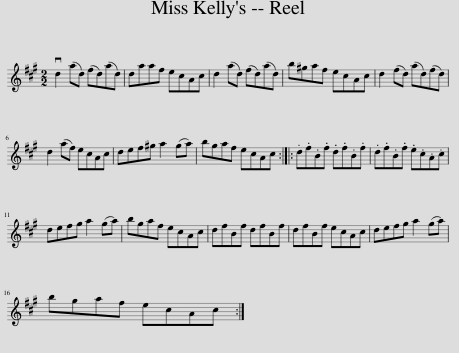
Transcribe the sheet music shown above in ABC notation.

X:1
L:1/8
M:2/2
I:linebreak $
K:A
V:1 treble
V:1
 vd2 (ad) (fd)(ad) | daaf ecAc | d2 (ad) (fd)(ad) | b^gaf ecAc | d2 (fd) (ad)(fd) |$ %5
 d2 (af) ecAc | def^g a2 (ga) | bgaf ecAc :: .d.f.B.f .d.f.B.f | .d.f.B.f .e.c.A.c |$ %10
 defg a2 (ga) | bgaf ecAc | dfBf dfBf | dfBf ecAc | defg a2 (ga) |$ %15
 bgaf ecAc :| %16
